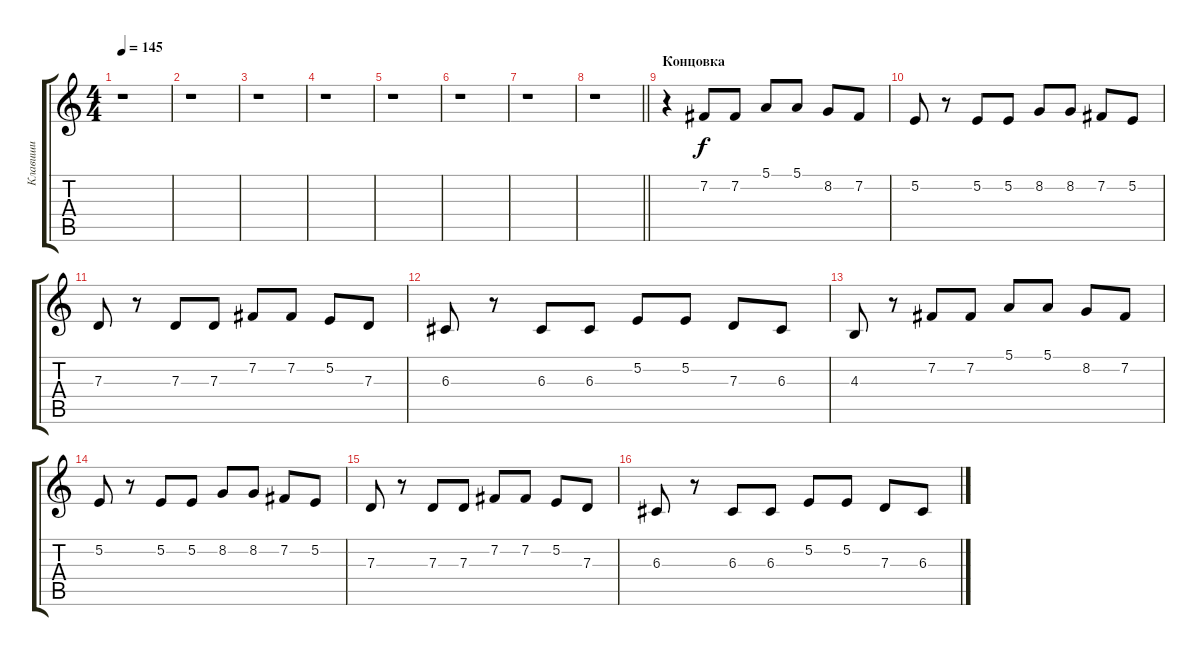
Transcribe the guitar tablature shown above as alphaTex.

\track ("Клавиши" "Клавиши") {instrument kalimba}
\staff {score tabs}
\tuning (E4 B3 G3 D3 A2 E2) {hide}
\ts (4 4)
\tempo 145
\clef g2
\ks c
r.1{dy f} |
r.1 |
r.1 |
r.1 |
r.1 |
r.1 |
r.1 |
\barLineRight lightlight
r.1 |
\section ("" "Концовка")
r.4 7.2.8 7.2.8 5.1.8 5.1.8 8.2.8 7.2.8 |
5.2.8 r.8 5.2.8 5.2.8 8.2.8 8.2.8 7.2.8 5.2.8 |
7.3.8 r.8 7.3.8 7.3.8 7.2.8 7.2.8 5.2.8 7.3.8 |
6.3.8 r.8 6.3.8 6.3.8 5.2.8 5.2.8 7.3.8 6.3.8 |
4.3.8 r.8 7.2.8 7.2.8 5.1.8 5.1.8 8.2.8 7.2.8 |
5.2.8 r.8 5.2.8 5.2.8 8.2.8 8.2.8 7.2.8 5.2.8 |
7.3.8 r.8 7.3.8 7.3.8 7.2.8 7.2.8 5.2.8 7.3.8 |
6.3.8 r.8 6.3.8 6.3.8 5.2.8 5.2.8 7.3.8 6.3.8
